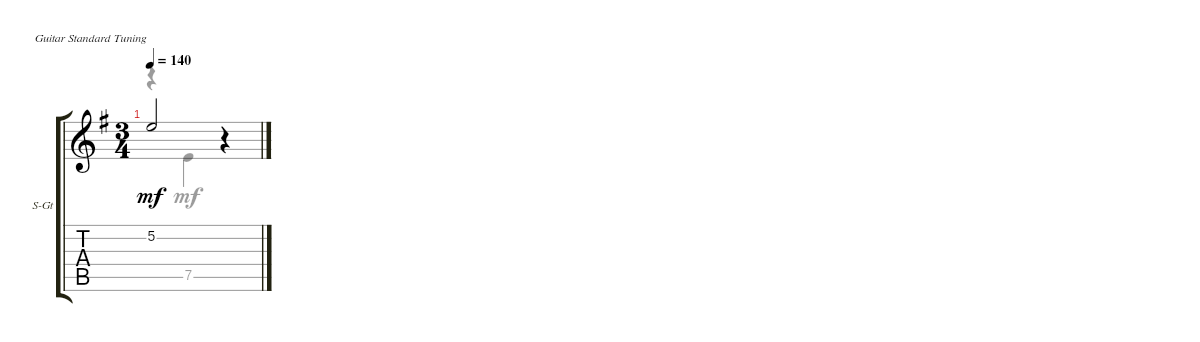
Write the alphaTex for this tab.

\defaultSystemsLayout 4
\bracketExtendMode groupsimilarinstruments
\firstSystemTrackNameOrientation horizontal
\otherSystemsTrackNameOrientation horizontal
\track ("Steel Guitar" "S-Gt") {instrument acousticguitarsteel}
\staff {score tabs}
\tuning (E4 B3 G3 D3 A2 E2)
\voice
\ts (3 4)
\tempo 140
\clef g2
\ks eminor
5.2.2{dy mf} r.4
\voice
\clef g2
\ottava regular
\simile none
\ks eminor
r.4{dy mf} 7.5.4 r.4
